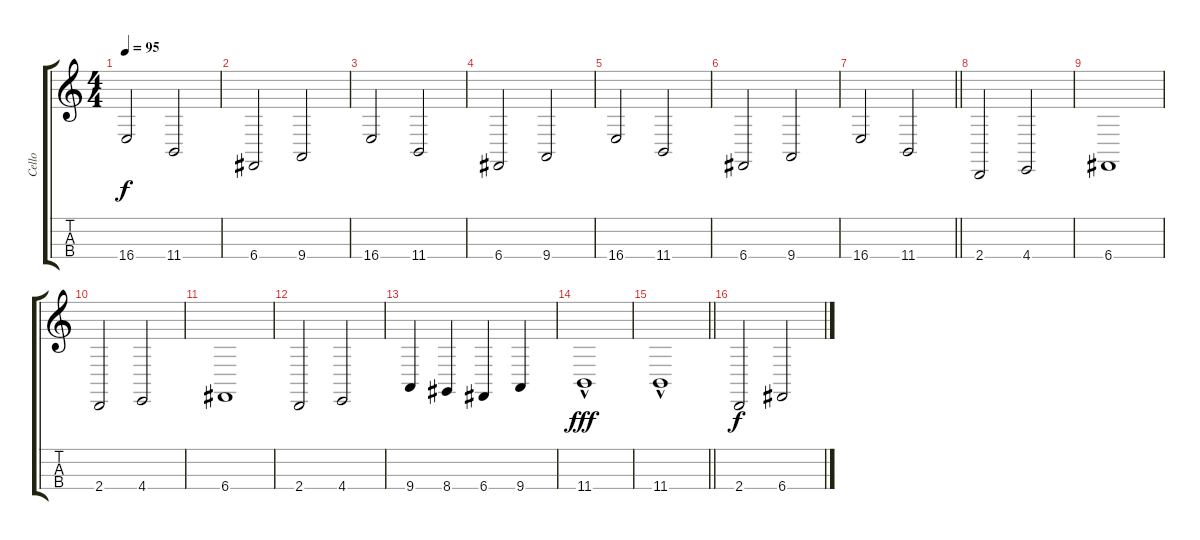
\track ("Cello" "Cello") {instrument cello}
\staff {score tabs}
\tuning (A3 D3 G2 C2) {hide}
\ts (4 4)
\tempo 95
\clef g2
\ks c
16.4.2{dy f} 11.4.2 |
6.4.2 9.4.2 |
16.4.2 11.4.2 |
6.4.2 9.4.2 |
16.4.2 11.4.2 |
6.4.2 9.4.2 |
\barLineRight lightlight
16.4.2 11.4.2 |
2.4.2 4.4.2 |
6.4.1 |
2.4.2 4.4.2 |
6.4.1 |
2.4.2 4.4.2 |
9.4.4 8.4.4 6.4.4 9.4.4 |
11.4{hac}.1{dy fff} |
\barLineRight lightlight
11.4{hac}.1 |
2.4.2{dy f} 6.4.2
